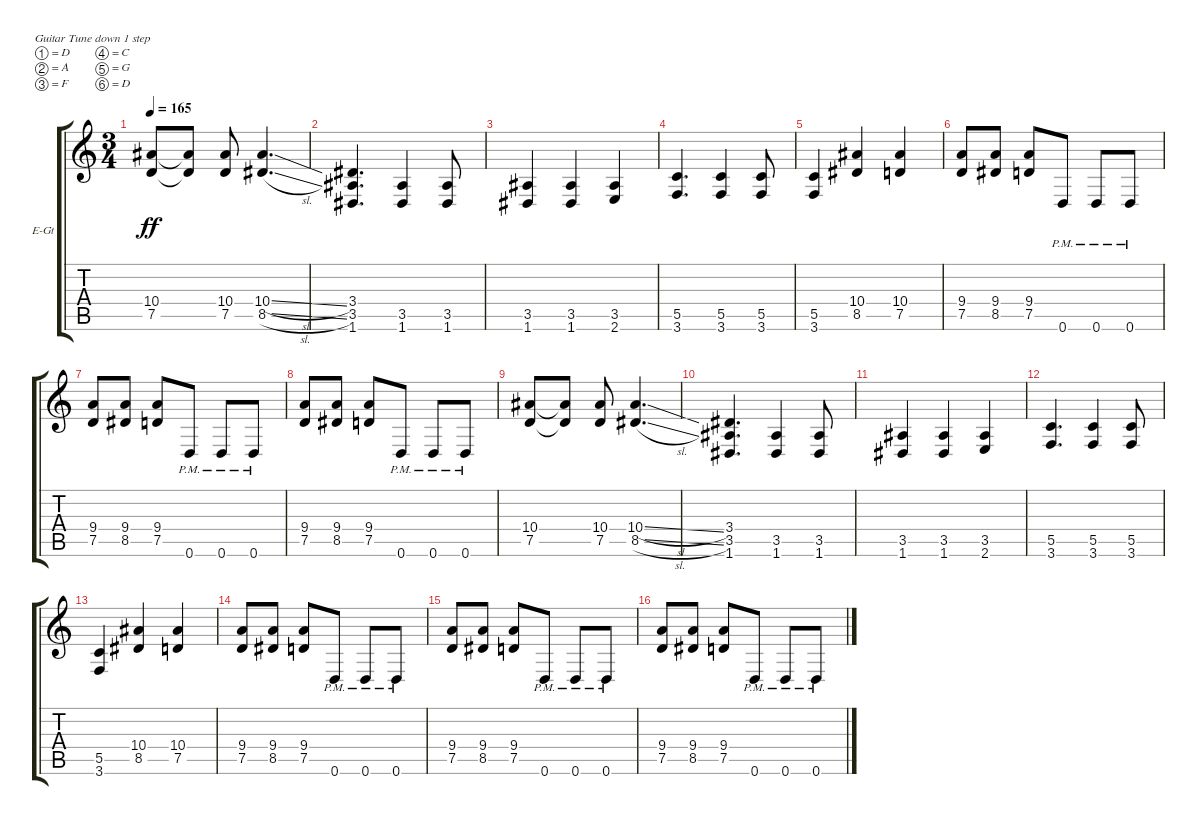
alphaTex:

\bracketExtendMode groupsimilarinstruments
\firstSystemTrackNameOrientation horizontal
\otherSystemsTrackNameOrientation horizontal
\track ("Electric Guitar 1" "E-Gt") {instrument distortionguitar}
\staff {score tabs}
\tuning (D4 A3 F3 C3 G2 D2)
\ts (3 4)
\tempo 165
\clef g2
\ks c
(10.4 7.5).8{dy ff} (10.4{t} 7.5{t}).8 (10.4 7.5).8 (10.4{sl} 8.5{sl}).4{d} |
(1.6 3.5 3.4).4{d} (1.6 3.5).4 (1.6 3.5).8 |
(1.6 3.5).4 (1.6 3.5).4 (2.6 3.5).4 |
(3.6 5.5).4{d} (3.6 5.5).4 (3.6 5.5).8 |
(3.6 5.5).4 (8.5 10.4).4 (7.5 10.4).4 |
(7.5 9.4).8 (8.5 9.4).8 (7.5 9.4).8 0.6{pm}.8 0.6{pm}.8 0.6{pm}.8 |
(7.5 9.4).8 (8.5 9.4).8 (7.5 9.4).8 0.6{pm}.8 0.6{pm}.8 0.6{pm}.8 |
(7.5 9.4).8 (8.5 9.4).8 (7.5 9.4).8 0.6{pm}.8 0.6{pm}.8 0.6{pm}.8 |
(10.4 7.5).8 (10.4{t} 7.5{t}).8 (10.4 7.5).8 (10.4{sl} 8.5{sl}).4{d} |
(1.6 3.5 3.4).4{d} (1.6 3.5).4 (1.6 3.5).8 |
(1.6 3.5).4 (1.6 3.5).4 (2.6 3.5).4 |
(3.6 5.5).4{d} (3.6 5.5).4 (3.6 5.5).8 |
(3.6 5.5).4 (8.5 10.4).4 (7.5 10.4).4 |
(7.5 9.4).8 (8.5 9.4).8 (7.5 9.4).8 0.6{pm}.8 0.6{pm}.8 0.6{pm}.8 |
(7.5 9.4).8 (8.5 9.4).8 (7.5 9.4).8 0.6{pm}.8 0.6{pm}.8 0.6{pm}.8 |
(7.5 9.4).8 (8.5 9.4).8 (7.5 9.4).8 0.6{pm}.8 0.6{pm}.8 0.6{pm}.8
